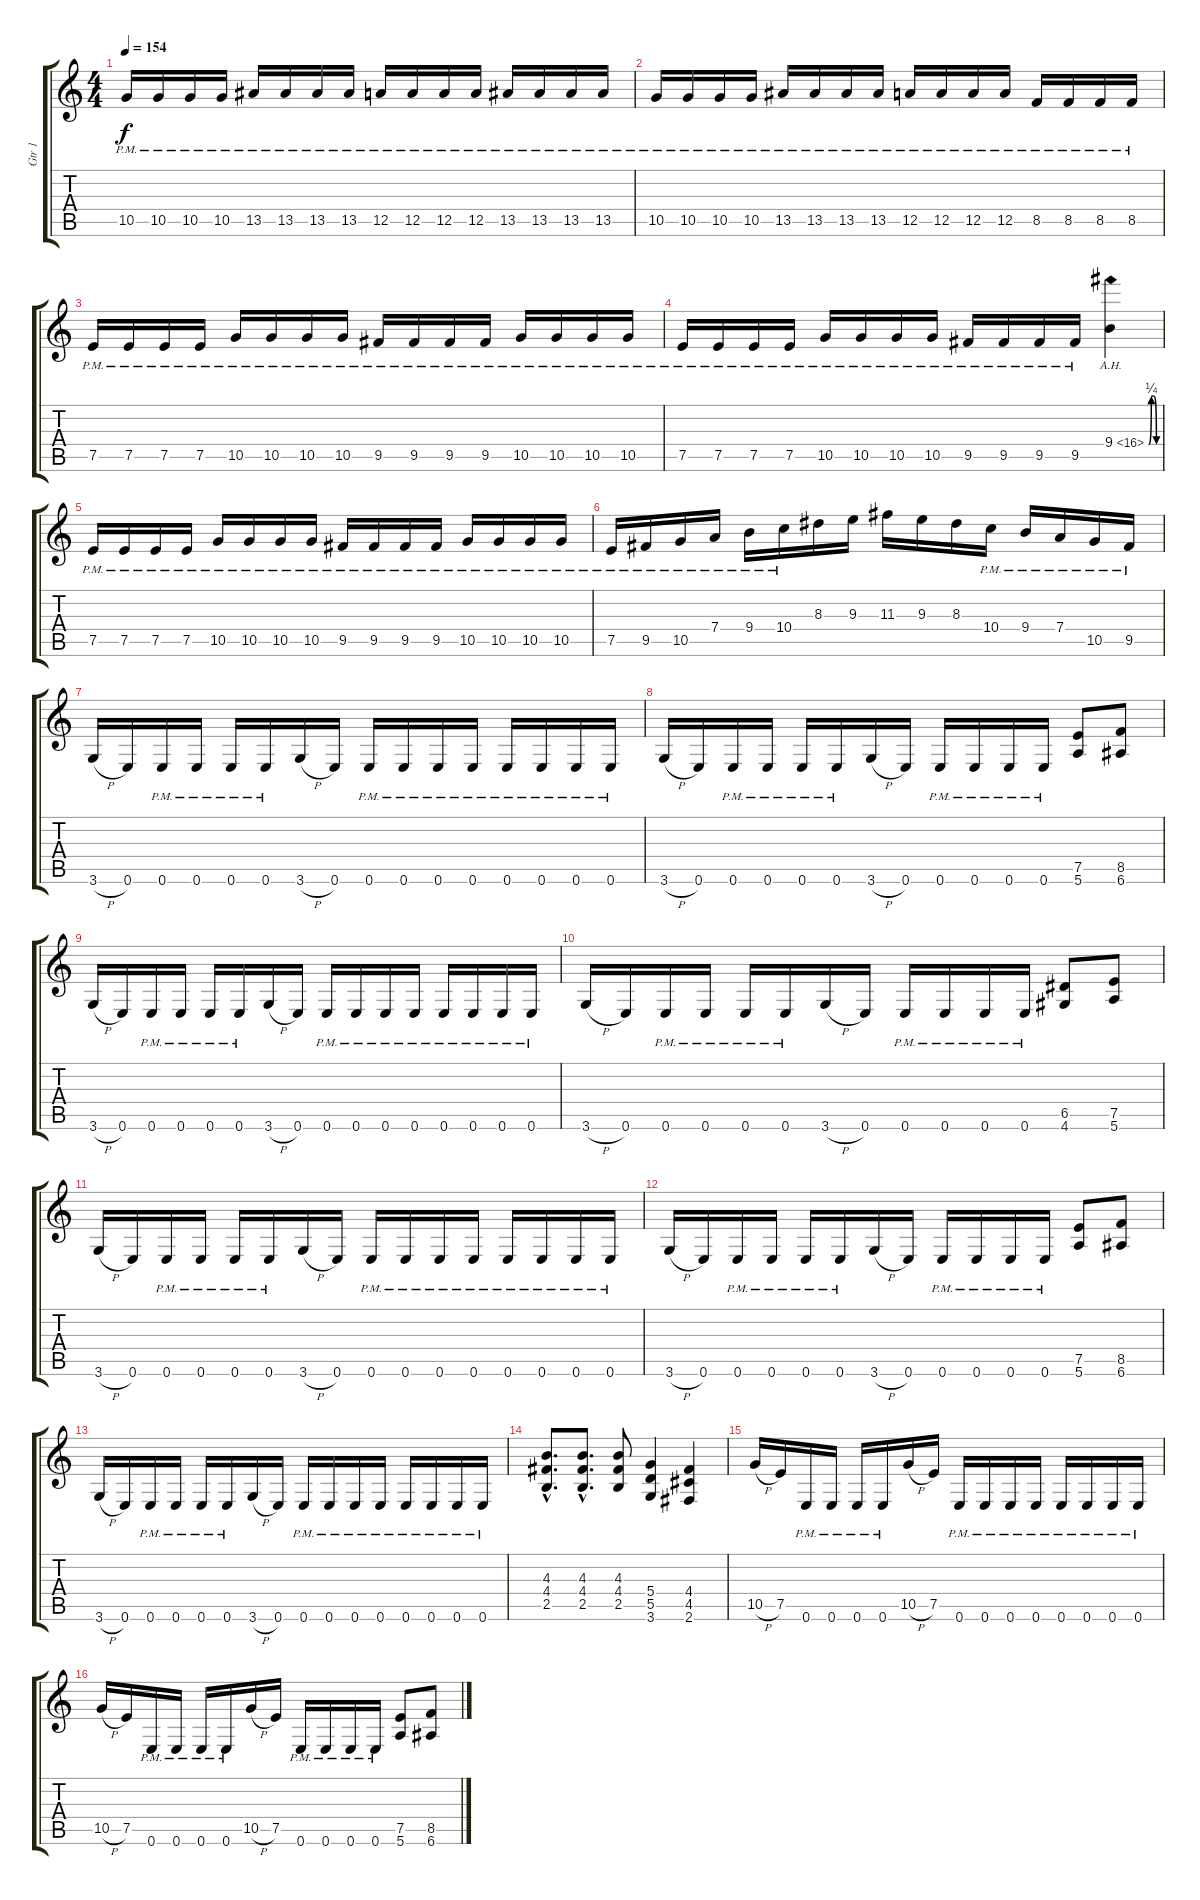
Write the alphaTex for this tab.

\track ("Gtr 1" "Gtr 1") {instrument overdrivenguitar}
\staff {score tabs}
\tuning (E4 B3 G3 D3 A2 E2) {hide}
\ts (4 4)
\tempo 154
\clef g2
\ks c
10.5{pm}.16{dy f} 10.5{pm}.16 10.5{pm}.16 10.5{pm}.16 13.5{pm}.16 13.5{pm}.16 13.5{pm}.16 13.5{pm}.16 12.5{pm}.16 12.5{pm}.16 12.5{pm}.16 12.5{pm}.16 13.5{pm}.16 13.5{pm}.16 13.5{pm}.16 13.5{pm}.16 |
10.5{pm}.16 10.5{pm}.16 10.5{pm}.16 10.5{pm}.16 13.5{pm}.16 13.5{pm}.16 13.5{pm}.16 13.5{pm}.16 12.5{pm}.16 12.5{pm}.16 12.5{pm}.16 12.5{pm}.16 8.5{pm}.16 8.5{pm}.16 8.5{pm}.16 8.5{pm}.16 |
7.5{pm}.16 7.5{pm}.16 7.5{pm}.16 7.5{pm}.16 10.5{pm}.16 10.5{pm}.16 10.5{pm}.16 10.5{pm}.16 9.5{pm}.16 9.5{pm}.16 9.5{pm}.16 9.5{pm}.16 10.5{pm}.16 10.5{pm}.16 10.5{pm}.16 10.5{pm}.16 |
7.5{pm}.16 7.5{pm}.16 7.5{pm}.16 7.5{pm}.16 10.5{pm}.16 10.5{pm}.16 10.5{pm}.16 10.5{pm}.16 9.5{pm}.16 9.5{pm}.16 9.5{pm}.16 9.5{pm}.16 9.4{be (custom 0 0 15 1 30 1 45 0 60 0) ah 7}.4 |
7.5{pm}.16 7.5{pm}.16 7.5{pm}.16 7.5{pm}.16 10.5{pm}.16 10.5{pm}.16 10.5{pm}.16 10.5{pm}.16 9.5{pm}.16 9.5{pm}.16 9.5{pm}.16 9.5{pm}.16 10.5{pm}.16 10.5{pm}.16 10.5{pm}.16 10.5{pm}.16 |
7.5{pm}.16 9.5{pm}.16 10.5{pm}.16 7.4{pm}.16 9.4{pm}.16 10.4{pm}.16 8.3.16 9.3.16 11.3.16 9.3.16 8.3.16 10.4{pm}.16 9.4{pm}.16 7.4{pm}.16 10.5{pm}.16 9.5{pm}.16 |
3.6{h}.16 0.6.16 0.6{pm}.16 0.6{pm}.16 0.6{pm}.16 0.6{pm}.16 3.6{h}.16 0.6.16 0.6{pm}.16 0.6{pm}.16 0.6{pm}.16 0.6{pm}.16 0.6{pm}.16 0.6{pm}.16 0.6{pm}.16 0.6{pm}.16 |
3.6{h}.16 0.6.16 0.6{pm}.16 0.6{pm}.16 0.6{pm}.16 0.6{pm}.16 3.6{h}.16 0.6.16 0.6{pm}.16 0.6{pm}.16 0.6{pm}.16 0.6{pm}.16 (7.5 5.6).8 (8.5 6.6).8 |
3.6{h}.16 0.6.16 0.6{pm}.16 0.6{pm}.16 0.6{pm}.16 0.6{pm}.16 3.6{h}.16 0.6.16 0.6{pm}.16 0.6{pm}.16 0.6{pm}.16 0.6{pm}.16 0.6{pm}.16 0.6{pm}.16 0.6{pm}.16 0.6{pm}.16 |
3.6{h}.16 0.6.16 0.6{pm}.16 0.6{pm}.16 0.6{pm}.16 0.6{pm}.16 3.6{h}.16 0.6.16 0.6{pm}.16 0.6{pm}.16 0.6{pm}.16 0.6{pm}.16 (6.5 4.6).8 (7.5 5.6).8 |
3.6{h}.16 0.6.16 0.6{pm}.16 0.6{pm}.16 0.6{pm}.16 0.6{pm}.16 3.6{h}.16 0.6.16 0.6{pm}.16 0.6{pm}.16 0.6{pm}.16 0.6{pm}.16 0.6{pm}.16 0.6{pm}.16 0.6{pm}.16 0.6{pm}.16 |
3.6{h}.16 0.6.16 0.6{pm}.16 0.6{pm}.16 0.6{pm}.16 0.6{pm}.16 3.6{h}.16 0.6.16 0.6{pm}.16 0.6{pm}.16 0.6{pm}.16 0.6{pm}.16 (7.5 5.6).8 (8.5 6.6).8 |
3.6{h}.16 0.6.16 0.6{pm}.16 0.6{pm}.16 0.6{pm}.16 0.6{pm}.16 3.6{h}.16 0.6.16 0.6{pm}.16 0.6{pm}.16 0.6{pm}.16 0.6{pm}.16 0.6{pm}.16 0.6{pm}.16 0.6{pm}.16 0.6{pm}.16 |
(4.3{hac} 4.4{hac} 2.5{hac}).8{d} (4.3{hac} 4.4{hac} 2.5{hac}).8{d} (4.3 4.4 2.5).8 (5.4 5.5 3.6).4 (4.4 4.5 2.6).4 |
10.5{h}.16 7.5.16 0.6{pm}.16 0.6{pm}.16 0.6{pm}.16 0.6{pm}.16 10.5{h}.16 7.5.16 0.6{pm}.16 0.6{pm}.16 0.6{pm}.16 0.6{pm}.16 0.6{pm}.16 0.6{pm}.16 0.6{pm}.16 0.6{pm}.16 |
10.5{h}.16 7.5.16 0.6{pm}.16 0.6{pm}.16 0.6{pm}.16 0.6{pm}.16 10.5{h}.16 7.5.16 0.6{pm}.16 0.6{pm}.16 0.6{pm}.16 0.6{pm}.16 (7.5 5.6).8 (8.5 6.6).8
